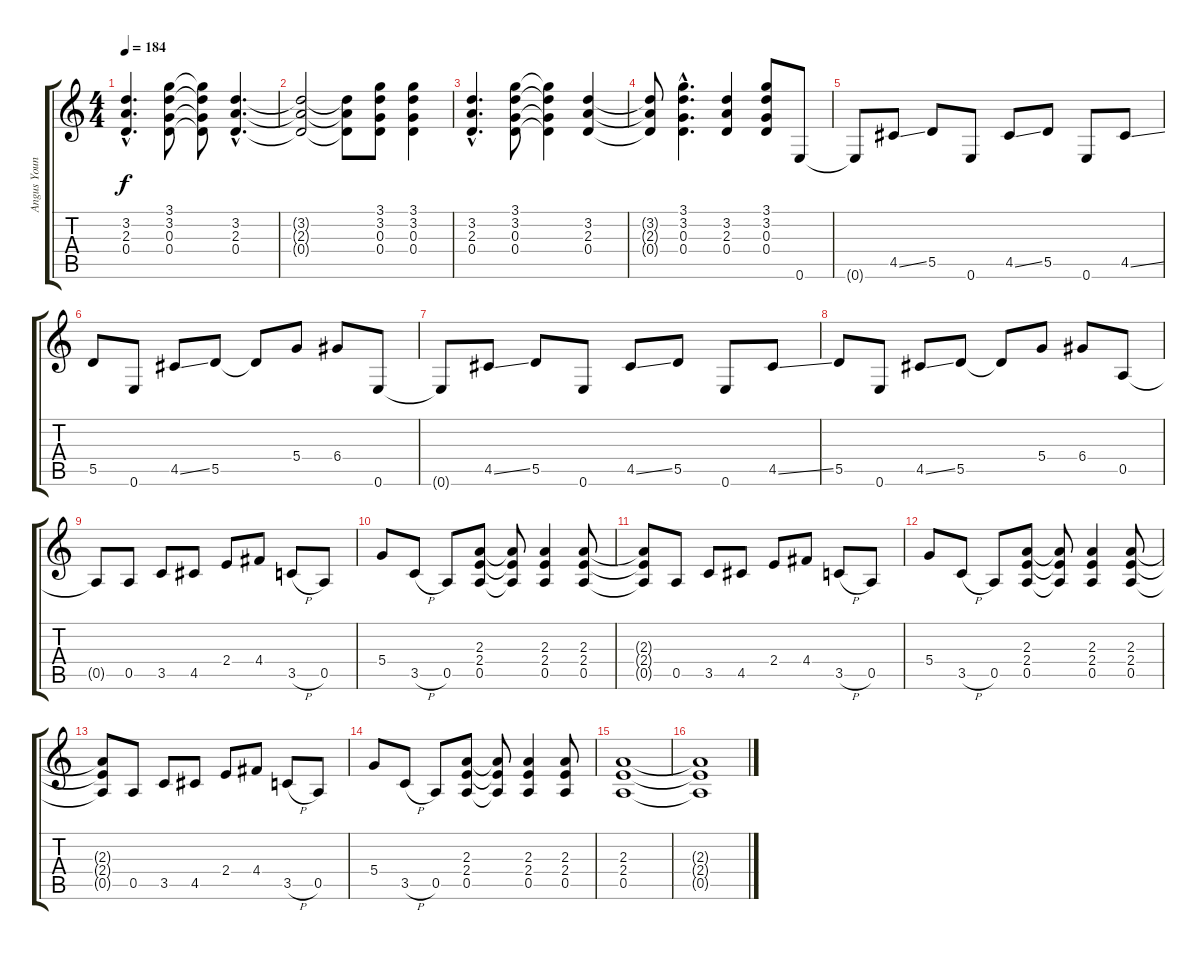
\track ("Angus Young" "Angus Youn") {instrument distortionguitar}
\staff {score tabs}
\tuning (E4 B3 G3 D3 A2 E2) {hide}
\ts (4 4)
\tempo 184
\clef g2
\ks c
(3.2{hac} 2.3{hac} 0.4{hac}).4{d dy f} (3.1 3.2 0.3 0.4).8 (3.1{t} 3.2{t} 0.3{t} 0.4{t}).8 (3.2{hac} 2.3{hac} 0.4{hac}).4{d} |
(3.2{t} 2.3{t} 0.4{t}).2 (3.2{t} 2.3{t} 0.4{t}).8 (3.1 3.2 0.3 0.4).8 (3.1 3.2 0.3 0.4).4 |
(3.2{hac} 2.3{hac} 0.4{hac}).4{d} (3.1 3.2 0.3 0.4).8 (3.1{t} 3.2{t} 0.3{t} 0.4{t}).4 (3.2 2.3 0.4).4 |
(3.2{t} 2.3{t} 0.4{t}).8 (3.1{hac} 3.2{hac} 0.3{hac} 0.4{hac}).4{d} (3.2 2.3 0.4).4 (3.1 3.2 0.3 0.4).8 0.6.8 |
0.6{t}.8 4.5{ss}.8 5.5.8 0.6.8 4.5{ss}.8 5.5.8 0.6.8 4.5{ss}.8 |
5.5.8 0.6.8 4.5{ss}.8 5.5.8 5.5{t}.8 5.4.8 6.4.8 0.6.8 |
0.6{t}.8 4.5{ss}.8 5.5.8 0.6.8 4.5{ss}.8 5.5.8 0.6.8 4.5{ss}.8 |
5.5.8 0.6.8 4.5{ss}.8 5.5.8 5.5{t}.8 5.4.8 6.4.8 0.5.8 |
0.5{t}.8 0.5.8 3.5.8 4.5.8 2.4.8 4.4.8 3.5{h}.8 0.5.8 |
5.4.8 3.5{h}.8 0.5.8 (2.3 2.4 0.5).8 (2.3{t} 2.4{t} 0.5{t}).8 (2.3 2.4 0.5).4 (2.3 2.4 0.5).8 |
(2.3{t} 2.4{t} 0.5{t}).8 0.5.8 3.5.8 4.5.8 2.4.8 4.4.8 3.5{h}.8 0.5.8 |
5.4.8 3.5{h}.8 0.5.8 (2.3 2.4 0.5).8 (2.3{t} 2.4{t} 0.5{t}).8 (2.3 2.4 0.5).4 (2.3 2.4 0.5).8 |
(2.3{t} 2.4{t} 0.5{t}).8 0.5.8 3.5.8 4.5.8 2.4.8 4.4.8 3.5{h}.8 0.5.8 |
5.4.8 3.5{h}.8 0.5.8 (2.3 2.4 0.5).8 (2.3{t} 2.4{t} 0.5{t}).8 (2.3 2.4 0.5).4 (2.3 2.4 0.5).8 |
(2.3 2.4 0.5).1 |
(2.3{t} 2.4{t} 0.5{t}).1
